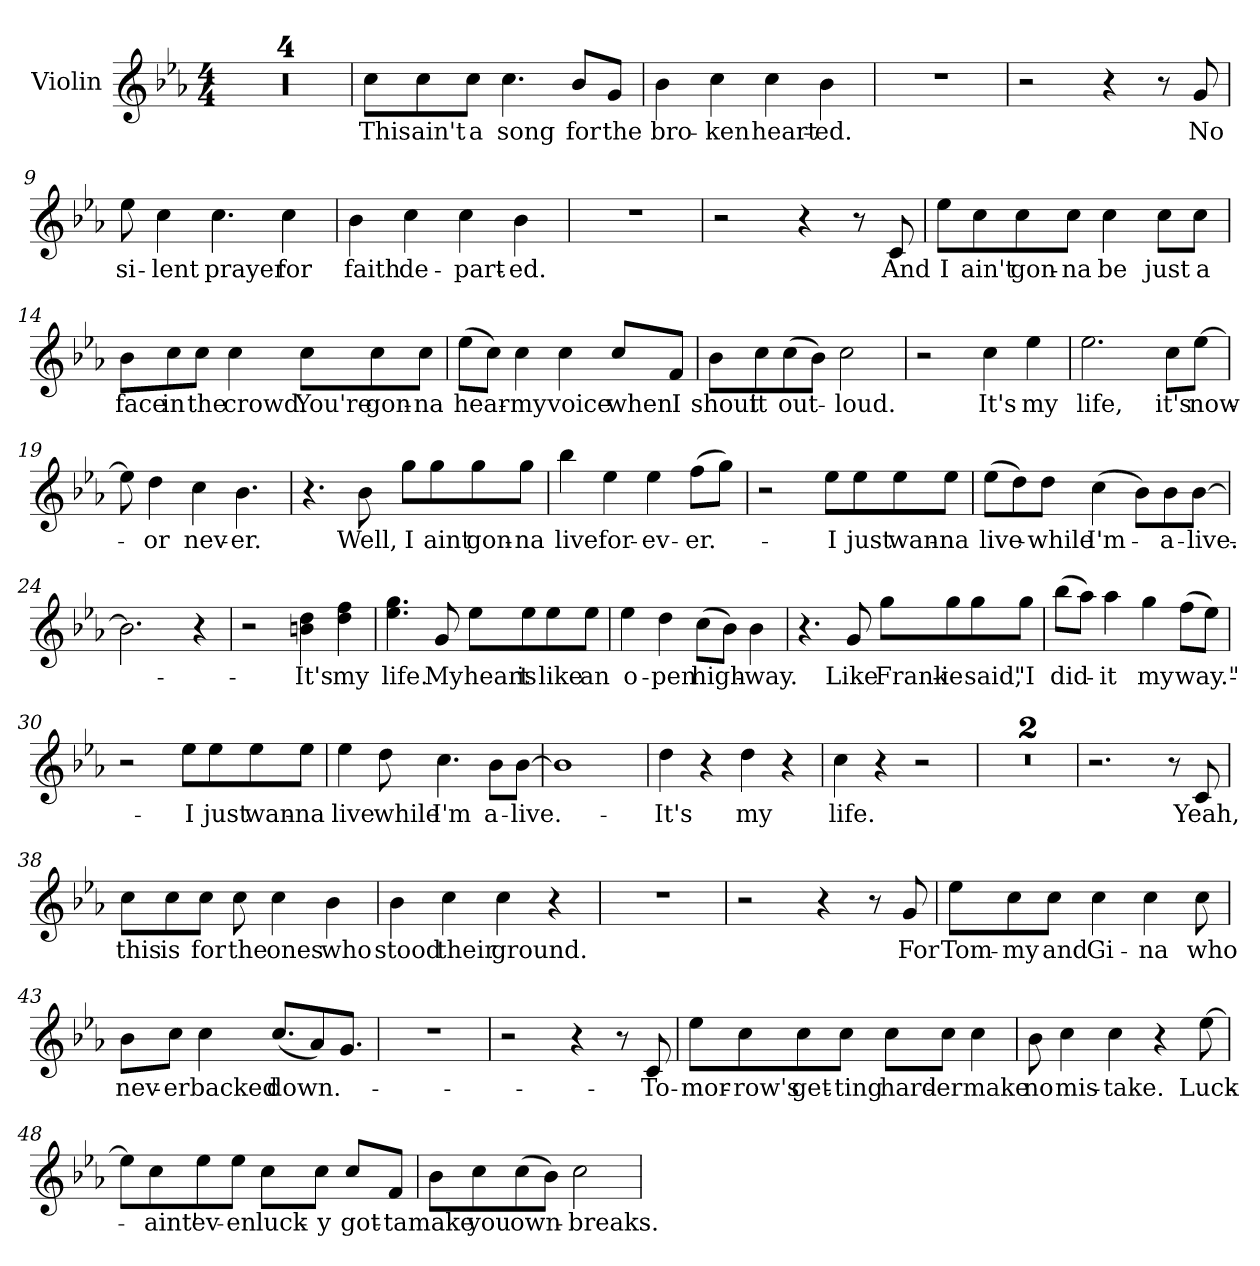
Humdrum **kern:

**kern	**text
*part1	*part1
*staff1	*staff1
*I"Violin	*
*I'Vln	*
*clefG2	*
*k[b-e-a-]	*
*E-:	*
*M4/4	*
=1	=1
1r	.
=2	=2
1r	.
=3	=3
1r	.
=4	=4
1r	.
=5	=5
8cc\L	This
8cc\	ain't
8cc\J	a
4.cc\	song
8b-/L	for
8g/J	the
=6	=6
4b-\	bro-
4cc\	-ken
4cc\	heart-
4b-\	-ed.
=7	=7
1r	.
=8	=8
2r	.
4r	.
8r	.
8g/	No
=9	=9
8ee-\	si-
4cc\	-lent
4.cc\	prayer
4cc\	for
!!LO:LB:g=z
=10	=10
4b-\	faith
4cc\	de-
4cc\	-part-
4b-\	-ed.
=11	=11
1r	.
=12	=12
2r	.
4r	.
8r	.
8c/	And
=13	=13
8ee-\L	I
8cc\	ain't
8cc\	gon-
8cc\J	-na
4cc\	be
8cc\L	just
8cc\J	a
=14	=14
8b-\L	face
8cc\	in
8cc\J	the
4cc\	crowd.
8cc\L	You're
8cc\	gon-
8cc\J	-na
!!LO:LB:g=z
=15	=15
(8ee-\L	hear-
8cc\J)	.
4cc\	-my
4cc\	voice
8cc/L	when
8f/J	I
=16	=16
8b-\L	shout
8cc\	it
(8cc\	out-
8b-\J)	.
2cc\	-loud.
=17	=17
2r	.
4cc\	It's
4ee-\	my
=18	=18
2.ee-\	life,
8cc\L	it's
[8ee-\J	now-
=19	=19
8ee-\]	.
4dd\	-or
4cc\	nev-
4.b-\	-er.
!!LO:LB:g=z
=20	=20
4.r	.
8b-\	Well,
8gg\L	I
8gg\	aint
8gg\	gon-
8gg\J	-na
=21	=21
4bb-\	live
4ee-\	for-
4ee-\	-ev-
(8ff\L	-er.-
8gg\J)	.
=22	=22
2r	.
8ee-\L	-I
8ee-\	just
8ee-\	wan-
8ee-\J	-na
=23	=23
(8ee-\L	live-
8dd\)	.
8dd\J	-while
(4cc\	I'm-
8b-\L)	.
8b-\	-a-
[8b-\J	-live.-
=24	=24
2.b-\]	.
4r	.
!!LO:LB:g=z
=25	=25
2r	.
4bn\ 4dd\	-It's
4dd\ 4ff\	my
=26	=26
4.ee-\ 4.gg\	life.
8g/	My
8ee-\L	heart
8ee-\	is
8ee-\	like
8ee-\J	an
=27	=27
4ee-\	o-
4dd\	-pen
(8cc\L	high-
8b-\J)	.
4b-\	-way.
=28	=28
4.r	.
8g/	Like
8gg\L	Frank-
8gg\	-ie
8gg\	said,
8gg\J	"I
!!LO:LB:g=z
=29	=29
(8bb-\L	did-
8aa-\J)	.
4aa-\	-it
4gg\	my
(8ff\L	way."-
8ee-\J)	.
=30	=30
2r	.
8ee-\L	-I
8ee-\	just
8ee-\	wan-
8ee-\J	-na
=31	=31
4ee-\	live
8dd\	while
4.cc\	I'm
8b-\L	a-
[8b-\J	-live.-
=32	=32
1b-]	.
=33	=33
4dd\	-It's
4r	.
4dd\	my
4r	.
=34	=34
4cc\	life.
4r	.
2r	.
=35	=35
1r	.
=36	=36
1r	.
!!LO:LB:g=z
=37	=37
2.r	.
8r	.
8c/	Yeah,
=38	=38
8cc\L	this
8cc\	is
8cc\J	for
8cc\	the
4cc\	ones
4b-\	who
=39	=39
4b-\	stood
4cc\	their
4cc\	ground.
4r	.
=40	=40
1r	.
=41	=41
2r	.
4r	.
8r	.
8g/	For
!!LO:LB:g=z
=42	=42
8ee-\L	Tom-
8cc\	-my
8cc\J	and
4cc\	Gi-
4cc\	-na
8cc\	who
=43	=43
8b-\L	nev-
8cc\J	-er
4cc\	backed
(8.cc/L	down.-
8a-/)	.
8.g/J	.
=44	=44
1r	.
=45	=45
2r	.
4r	.
8r	.
8c/	To-
!!LO:LB:g=z
=46	=46
8ee-\L	-mor-
8cc\	-row's
8cc\	get-
8cc\J	-ting
8cc\L	hard-
8cc\J	-er
4cc\	make
=47	=47
8b-\	no
4cc\	mis-
4cc\	-take.
4r	.
[8ee-\	Luck-
=48	=48
8ee-\L]	.
8cc\	-aint'
8ee-\	ev-
8ee-\J	-en
8cc\L	luck-
8cc\J	-y
8cc/L	got-
8f/J	-ta
!!LO:LB:g=z
=49	=49
8b-\L	make
8cc\	you
(8cc\	own-
8b-\J)	.
2cc\	-breaks.
=	=
*-	*-
